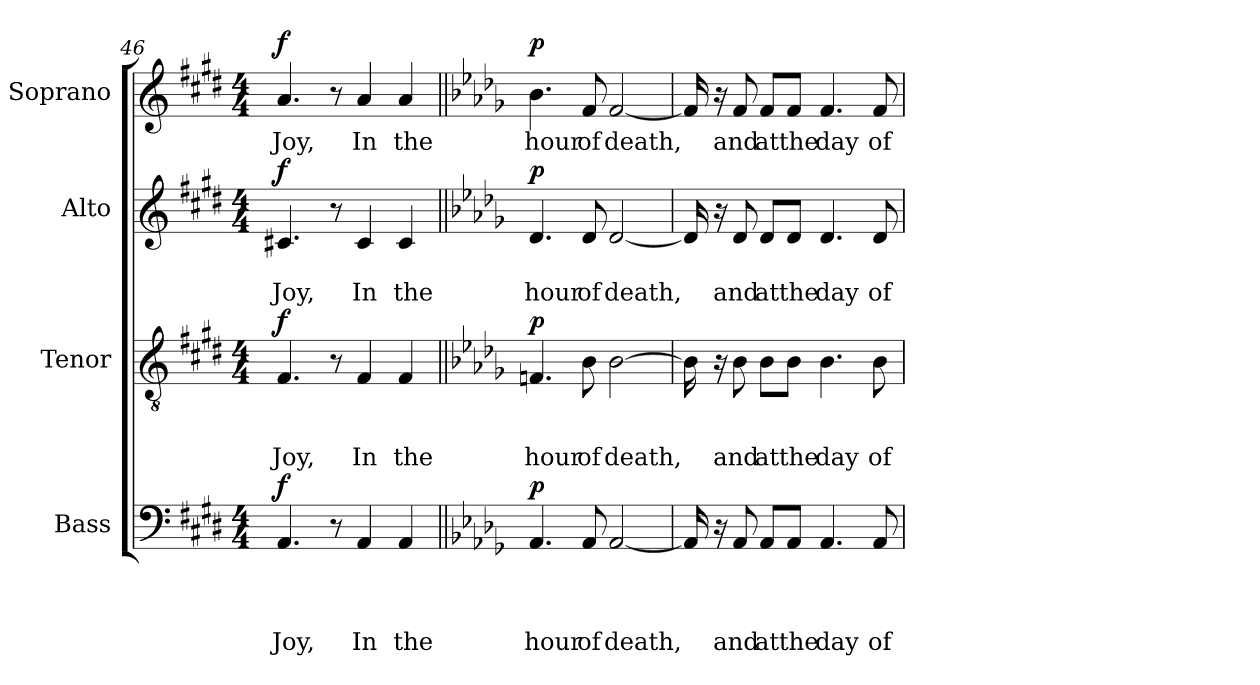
**kern	**text	**text	**text	**text	**dynam	**kern	**text	**text	**text	**dynam	**kern	**text	**text	**dynam	**kern	**text	**dynam
*part4	*part4	*part4	*part4	*part4	*part4	*part3	*part3	*part3	*part3	*part3	*part2	*part2	*part2	*part2	*part1	*part1	*part1
*staff4	*staff4	*staff4	*staff4	*staff4	*staff4	*staff3	*staff3	*staff3	*staff3	*staff3	*staff2	*staff2	*staff2	*staff2	*staff1	*staff1	*staff1
*I"Bass	*	*	*	*	*	*I"Tenor	*	*	*	*	*I"Alto	*	*	*	*I"Soprano	*	*
*clefF4	*	*	*	*	*	*clefGv2	*	*	*	*	*clefG2	*	*	*	*clefG2	*	*
*k[f#c#g#d#]	*	*	*	*	*	*k[f#c#g#d#]	*	*	*	*	*k[f#c#g#d#]	*	*	*	*k[f#c#g#d#]	*	*
*E:	*	*	*	*	*	*E:	*	*	*	*	*E:	*	*	*	*E:	*	*
*M4/4	*	*	*	*	*	*M4/4	*	*	*	*	*M4/4	*	*	*	*M4/4	*	*
=46	=46	=46	=46	=46	=46	=46	=46	=46	=46	=46	=46	=46	=46	=46	=46	=46	=46
!	!	!	!	!LO:LY:b	!LO:DY:a	!	!	!	!LO:LY:b	!LO:DY:a	!	!	!LO:LY:b	!LO:DY:a	!	!LO:LY:b	!LO:DY:a
4.AA/	.	.	.	Joy,	f	4.F#/	.	.	Joy,	f	4.c#X/	.	Joy,	f	4.a/	Joy,	f
8r	.	.	.	.	.	8r	.	.	.	.	8r	.	.	.	8r	.	.
!	!	!	!	!LO:LY:b	!	!	!	!	!LO:LY:b	!	!	!	!LO:LY:b	!	!	!LO:LY:b	!
4AA/	.	.	.	In	.	4F#/	.	.	In	.	4c#/	.	In	.	4a/	In	.
!	!	!	!	!LO:LY:b	!	!	!	!	!LO:LY:b	!	!	!	!LO:LY:b	!	!	!LO:LY:b	!
4AA/	.	.	.	the	.	4F#/	.	.	the	.	4c#/	.	the	.	4a/	the	.
=47||	=47||	=47||	=47||	=47||	=47||	=47||	=47||	=47||	=47||	=47||	=47||	=47||	=47||	=47||	=47||	=47||	=47||
*k[b-e-a-d-g-]	*	*	*	*	*	*k[b-e-a-d-g-]	*	*	*	*	*k[b-e-a-d-g-]	*	*	*	*k[b-e-a-d-g-]	*	*
*D-:	*	*	*	*	*	*D-:	*	*	*	*	*D-:	*	*	*	*D-:	*	*
!	!	!	!	!LO:LY:b	!LO:DY:a	!	!	!	!LO:LY:b	!LO:DY:a	!	!	!LO:LY:b	!LO:DY:a	!	!LO:LY:b	!LO:DY:a
4.AA-/	.	.	.	hour	p	4.Fni/	.	.	hour	p	4.d-/	.	hour	p	4.b-\	hour	p
!	!	!	!	!LO:LY:b	!	!	!	!	!LO:LY:b	!	!	!	!LO:LY:b	!	!	!LO:LY:b	!
8AA-/	.	.	.	of	.	8B-\	.	.	of	.	8d-/	.	of	.	8f/	of	.
!	!	!	!	!LO:LY:b	!	!	!	!	!LO:LY:b	!	!	!	!LO:LY:b	!	!	!LO:LY:b	!
[<2AA-/	.	.	.	death,	.	[>2B-\	.	.	death,	.	[<2d-/	.	death,	.	[<2f/	death,	.
=48	=48	=48	=48	=48	=48	=48	=48	=48	=48	=48	=48	=48	=48	=48	=48	=48	=48
16AA-/]	.	.	.	.	.	16B-\]	.	.	.	.	16d-/]	.	.	.	16f/]	.	.
16rC	.	.	.	.	.	16rA	.	.	.	.	16ra	.	.	.	16ra	.	.
!	!	!	!	!LO:LY:b	!	!	!	!	!LO:LY:b	!	!	!	!LO:LY:b	!	!	!LO:LY:b	!
8AA-/	.	.	.	and	.	8B-\	.	.	and	.	8d-/	.	and	.	8f/	and	.
!	!	!	!	!LO:LY:b	!	!	!	!	!LO:LY:b	!	!	!	!LO:LY:b	!	!	!LO:LY:b	!
8AA-/L	.	.	.	at	.	8B-\L	.	.	at	.	8d-/L	.	at	.	8f/L	at	.
!	!	!	!	!LO:LY:b	!	!	!	!	!LO:LY:b	!	!	!	!LO:LY:b	!	!	!LO:LY:b	!
8AA-/J	.	.	.	the	.	8B-\J	.	.	the	.	8d-/J	.	the	.	8f/J	the	.
!	!	!	!	!LO:LY:b	!	!	!	!	!LO:LY:b	!	!	!	!LO:LY:b	!	!	!LO:LY:b	!
4.AA-/	.	.	.	day	.	4.B-\	.	.	day	.	4.d-/	.	day	.	4.f/	day	.
!	!	!	!	!LO:LY:b	!	!	!	!	!LO:LY:b	!	!	!	!LO:LY:b	!	!	!LO:LY:b	!
8AA-/	.	.	.	of	.	8B-\	.	.	of	.	8d-/	.	of	.	8f/	of	.
=	=	=	=	=	=	=	=	=	=	=	=	=	=	=	=	=	=
*-	*-	*-	*-	*-	*-	*-	*-	*-	*-	*-	*-	*-	*-	*-	*-	*-	*-
